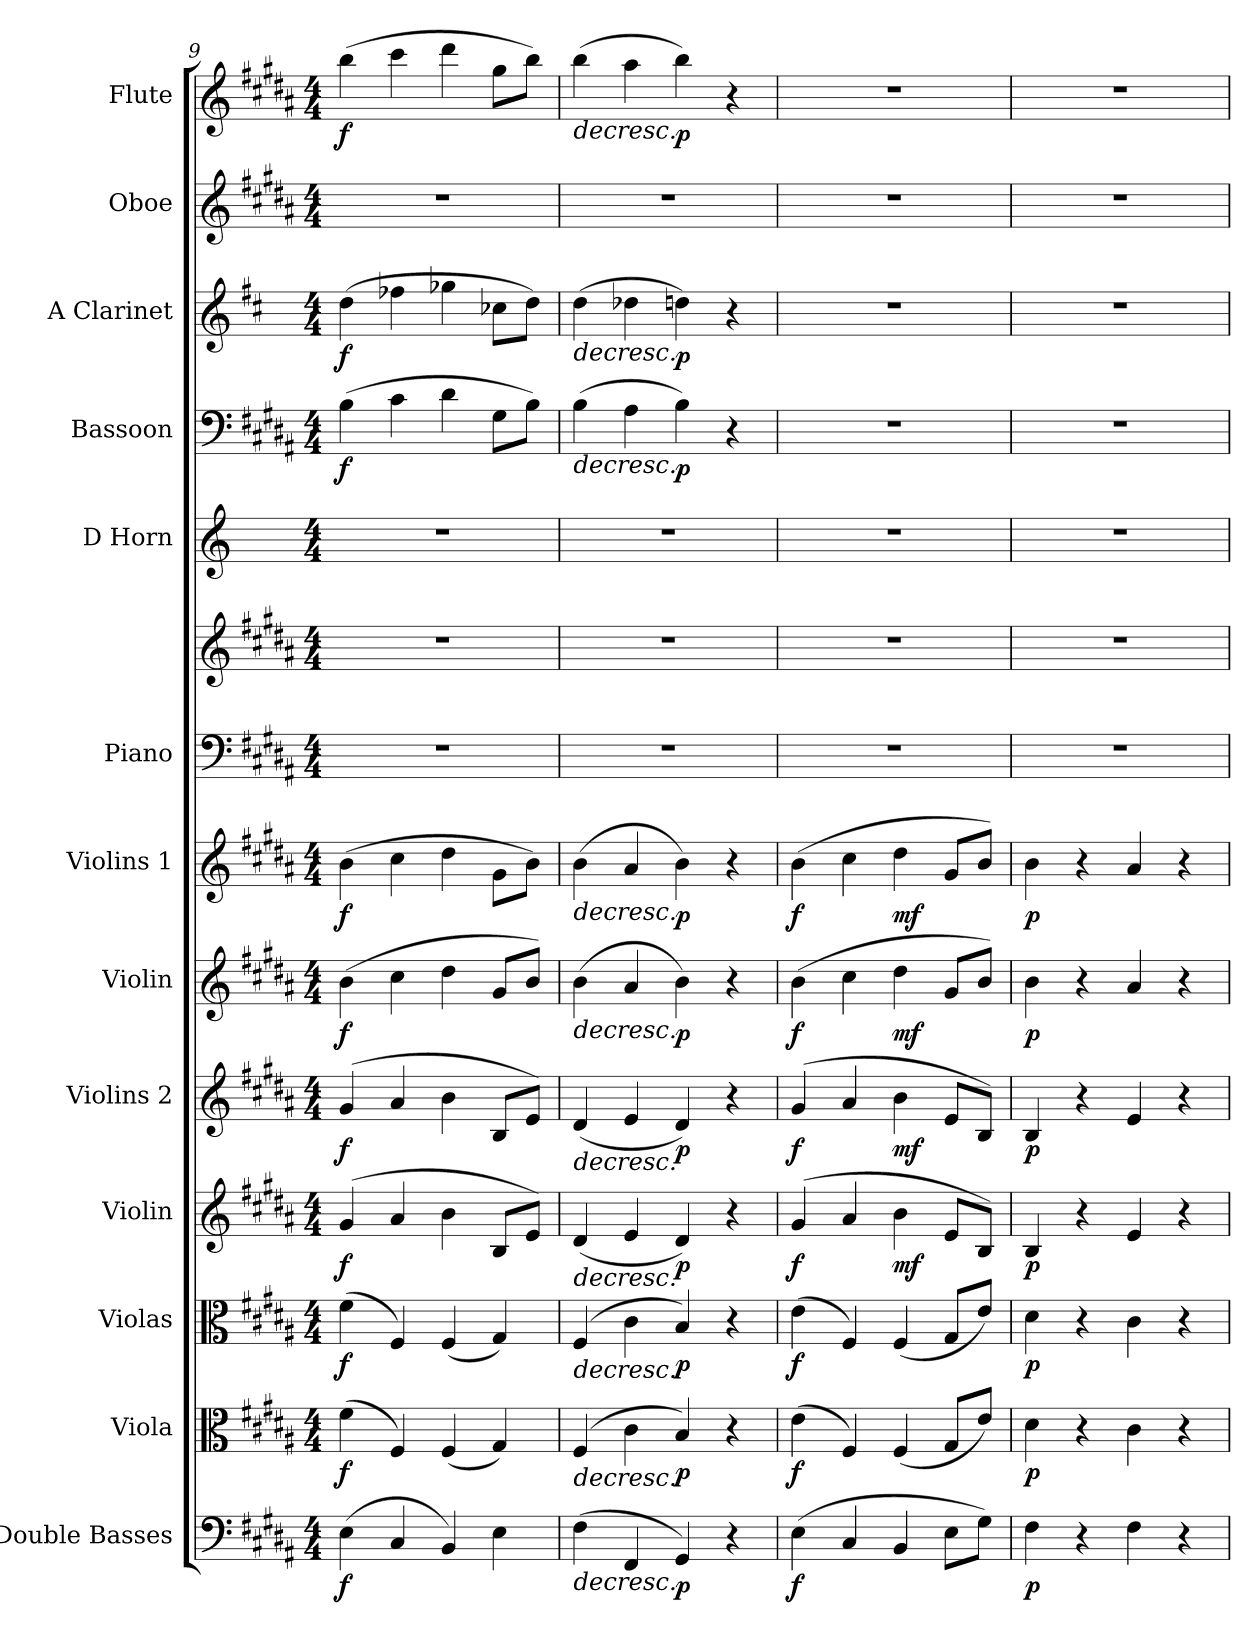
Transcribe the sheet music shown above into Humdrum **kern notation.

**kern	**dynam	**kern	**dynam	**kern	**dynam	**kern	**dynam	**kern	**dynam	**kern	**dynam	**kern	**dynam	**kern	**kern	**kern	**kern	**dynam	**kern	**dynam	**kern	**kern	**dynam
*part13	*part13	*part12	*part12	*part11	*part11	*part10	*part10	*part9	*part9	*part8	*part8	*part7	*part7	*part6	*part6	*part5	*part4	*part4	*part3	*part3	*part2	*part1	*part1
*staff14	*staff14	*staff13	*staff13	*staff12	*staff12	*staff11	*staff11	*staff10	*staff10	*staff9	*staff9	*staff8	*staff8	*staff7	*staff6	*staff5	*staff4	*staff4	*staff3	*staff3	*staff2	*staff1	*staff1
*I"Double Basses	*	*I"Viola	*	*I"Violas	*	*I"Violin	*	*I"Violins 2	*	*I"Violin	*	*I"Violins 1	*	*I"Piano	*	*I"D Horn	*I"Bassoon	*	*I"A Clarinet	*	*I"Oboe	*I"Flute	*
*I'Dbs.	*	*I'Vla.	*	*I'Vlas.	*	*I'Vln.	*	*I'Vlns. 2	*	*I'Vln.	*	*I'Vlns. 1	*	*I'Pno.	*	*I'D Hn.	*I'Bsn.	*	*I'A Cl.	*	*I'Ob.	*I'Fl.	*
!!LO:PB:g=z
*clefF4	*	*clefC3	*	*clefC3	*	*clefG2	*	*clefG2	*	*clefG2	*	*clefG2	*	*clefF4	*clefG2	*clefG2	*clefF4	*	*clefG2	*	*clefG2	*clefG2	*
*	*	*	*	*	*	*	*	*	*	*	*	*	*	*	*	*ITrd6c10	*	*	*ITrd2c3	*	*	*	*
*k[f#c#g#d#a#]	*	*k[f#c#g#d#a#]	*	*k[f#c#g#d#a#]	*	*k[f#c#g#d#a#]	*	*k[f#c#g#d#a#]	*	*k[f#c#g#d#a#]	*	*k[f#c#g#d#a#]	*	*k[f#c#g#d#a#]	*k[f#c#g#d#a#]	*k[f#c#]	*k[f#c#g#d#a#]	*	*k[f#c#g#d#a#]	*	*k[f#c#g#d#a#]	*k[f#c#g#d#a#]	*
*M4/4	*	*M4/4	*	*M4/4	*	*M4/4	*	*M4/4	*	*M4/4	*	*M4/4	*	*M4/4	*M4/4	*M4/4	*M4/4	*	*M4/4	*	*M4/4	*M4/4	*
=9	=9	=9	=9	=9	=9	=9	=9	=9	=9	=9	=9	=9	=9	=9	=9	=9	=9	=9	=9	=9	=9	=9	=9
!	!LO:DY:b	!	!LO:DY:b	!	!LO:DY:b	!	!LO:DY:b	!	!LO:DY:b	!	!LO:DY:b	!	!LO:DY:b	!	!	!	!	!LO:DY:b	!	!LO:DY:b	!	!	!LO:DY:b
(4E\	f	(4f#\	f	(4f#\	f	(4g#/	f	(4g#/	f	(>4b\	f	(>4b\	f	1r	1r	1r	(4B\	f	(4b\	f	1r	(4bb\	f
4C#/	.	4F#/)	.	4F#/)	.	4a#/	.	4a#/	.	4cc#\	.	4cc#\	.	.	.	.	4c#\	.	4dd-X\	.	.	4ccc#\	.
4BB/)	.	(4F#/	.	(4F#/	.	4b\	.	4b\	.	4dd#\	.	4dd#\	.	.	.	.	4d#\	.	4ee-X\	.	.	4ddd#\	.
4E\	.	4G#/)	.	4G#/)	.	8B/L	.	8B/L	.	8g#/L	.	8g#\L	.	.	.	.	8G#\L	.	8a-X\L	.	.	8gg#\L	.
.	.	.	.	.	.	8e/J)	.	8e/J)	.	8b/J)	.	8b\J)	.	.	.	.	8B\J)	.	8b\J)	.	.	8bb\J)	.
=10	=10	=10	=10	=10	=10	=10	=10	=10	=10	=10	=10	=10	=10	=10	=10	=10	=10	=10	=10	=10	=10	=10	=10
!	!LO:HP:b	!	!LO:HP:b	!	!LO:HP:b	!	!LO:HP:b	!	!LO:HP:b	!	!LO:HP:b	!	!LO:HP:b	!	!	!	!	!LO:HP:b	!	!LO:HP:b	!	!	!LO:HP:b
!	!LO:DY:n=1:b	!	!	!	!	!	!	!	!	!	!	!	!	!	!	!	!	!	!	!	!	!	!
!	!LO:DY:n=2:b	!	!LO:DY:n=1:b	!	!	!	!	!	!	!	!	!	!	!	!	!	!	!	!	!	!	!	!
!	!	!	!LO:DY:n=2:b	!	!LO:DY:n=1:b	!	!	!	!	!	!	!	!	!	!	!	!	!	!	!	!	!	!
!	!	!	!	!	!LO:DY:n=2:b	!	!LO:DY:n=1:b	!	!	!	!	!	!	!	!	!	!	!	!	!	!	!	!
!	!	!	!	!	!	!	!LO:DY:n=2:b	!	!LO:DY:n=1:b	!	!	!	!	!	!	!	!	!	!	!	!	!	!
!	!	!	!	!	!	!	!	!	!LO:DY:n=2:b	!	!LO:DY:n=1:b	!	!	!	!	!	!	!	!	!	!	!	!
!	!	!	!	!	!	!	!	!	!	!	!LO:DY:n=2:b	!	!LO:DY:n=1:b	!	!	!	!	!	!	!	!	!	!
!	!	!	!	!	!	!	!	!	!	!	!	!	!LO:DY:n=2:b	!	!	!	!	!LO:DY:n=1:b	!	!	!	!	!
!	!	!	!	!	!	!	!	!	!	!	!	!	!	!	!	!	!	!LO:DY:n=2:b	!	!LO:DY:n=1:b	!	!	!
!	!	!	!	!	!	!	!	!	!	!	!	!	!	!	!	!	!	!	!	!LO:DY:n=2:b	!	!	!LO:DY:n=1:b
!	!	!	!	!	!	!	!	!	!	!	!	!	!	!	!	!	!	!	!	!	!	!	!LO:DY:n=2:b
(4F#\	> other-dynamics f	(4F#/	> other-dynamics f	(4F#/	> other-dynamics f	(4d#/	> other-dynamics f	(4d#/	> other-dynamics f	(4b\	> other-dynamics f	(4b\	> other-dynamics f	1r	1r	1r	(4B\	> other-dynamics f	(4b\	> other-dynamics f	1r	(4bb\	> f other-dynamics
4FF#/	.	4c#\	.	4c#\	.	4e/	.	4e/	.	4a#/	.	4a#/	.	.	.	.	4A#\	.	4b-X\	.	.	4aa#\	.
!	!LO:DY:n=3:b	!	!LO:DY:n=3:b	!	!LO:DY:n=3:b	!	!LO:DY:n=3:b	!	!LO:DY:n=3:b	!	!LO:DY:n=3:b	!	!LO:DY:n=3:b	!	!	!	!	!LO:DY:n=3:b	!	!LO:DY:n=3:b	!	!	!LO:DY:n=3:b
4GG#/)	p	4B/)	p	4B/)	p	4d#/)	p	4d#/)	p	4b\)	p	4b\)	p	.	.	.	4B\)	p	4bn\)	p	.	4bb\)	p
4r	]	4r	]	4r	]	4r	]	4r	]	4r	]	4r	]	.	.	.	4r	]	4r	]	.	4r	]
=11	=11	=11	=11	=11	=11	=11	=11	=11	=11	=11	=11	=11	=11	=11	=11	=11	=11	=11	=11	=11	=11	=11	=11
!	!LO:DY:b	!	!LO:DY:b	!	!LO:DY:b	!	!LO:DY:b	!	!LO:DY:b	!	!LO:DY:b	!	!LO:DY:b	!	!	!	!	!	!	!	!	!	!
(4E\	f	(4e\	f	(4e\	f	(4g#/	f	(4g#/	f	(4b\	f	(4b\	f	1r	1r	1r	1r	.	1r	.	1r	1r	.
4C#/	.	4F#/)	.	4F#/)	.	4a#/	.	4a#/	.	4cc#\	.	4cc#\	.	.	.	.	.	.	.	.	.	.	.
!	!	!	!	!	!	!	!LO:DY:b	!	!LO:DY:b	!	!LO:DY:b	!	!LO:DY:b	!	!	!	!	!	!	!	!	!	!
4BB/	.	(4F#/	.	(4F#/	.	4b\	mf	4b\	mf	4dd#\	mf	4dd#\	mf	.	.	.	.	.	.	.	.	.	.
8E\L	.	8G#/L	.	8G#/L	.	8e/L	.	8e/L	.	8g#/L	.	8g#/L	.	.	.	.	.	.	.	.	.	.	.
8G#\J)	.	8e/J)	.	8e/J)	.	8B/J)	.	8B/J)	.	8b/J)	.	8b/J)	.	.	.	.	.	.	.	.	.	.	.
=12	=12	=12	=12	=12	=12	=12	=12	=12	=12	=12	=12	=12	=12	=12	=12	=12	=12	=12	=12	=12	=12	=12	=12
!	!LO:DY:b	!	!LO:DY:b	!	!LO:DY:b	!	!LO:DY:b	!	!LO:DY:b	!	!LO:DY:b	!	!LO:DY:b	!	!	!	!	!	!	!	!	!	!
4F#\	p	4d#\	p	4d#\	p	4B/	p	4B/	p	4b\	p	4b\	p	1r	1r	1r	1r	.	1r	.	1r	1r	.
4r	.	4r	.	4r	.	4r	.	4r	.	4r	.	4r	.	.	.	.	.	.	.	.	.	.	.
4F#\	.	4c#\	.	4c#\	.	4e/	.	4e/	.	4a#/	.	4a#/	.	.	.	.	.	.	.	.	.	.	.
4r	.	4r	.	4r	.	4r	.	4r	.	4r	.	4r	.	.	.	.	.	.	.	.	.	.	.
=	=	=	=	=	=	=	=	=	=	=	=	=	=	=	=	=	=	=	=	=	=	=	=
*-	*-	*-	*-	*-	*-	*-	*-	*-	*-	*-	*-	*-	*-	*-	*-	*-	*-	*-	*-	*-	*-	*-	*-
